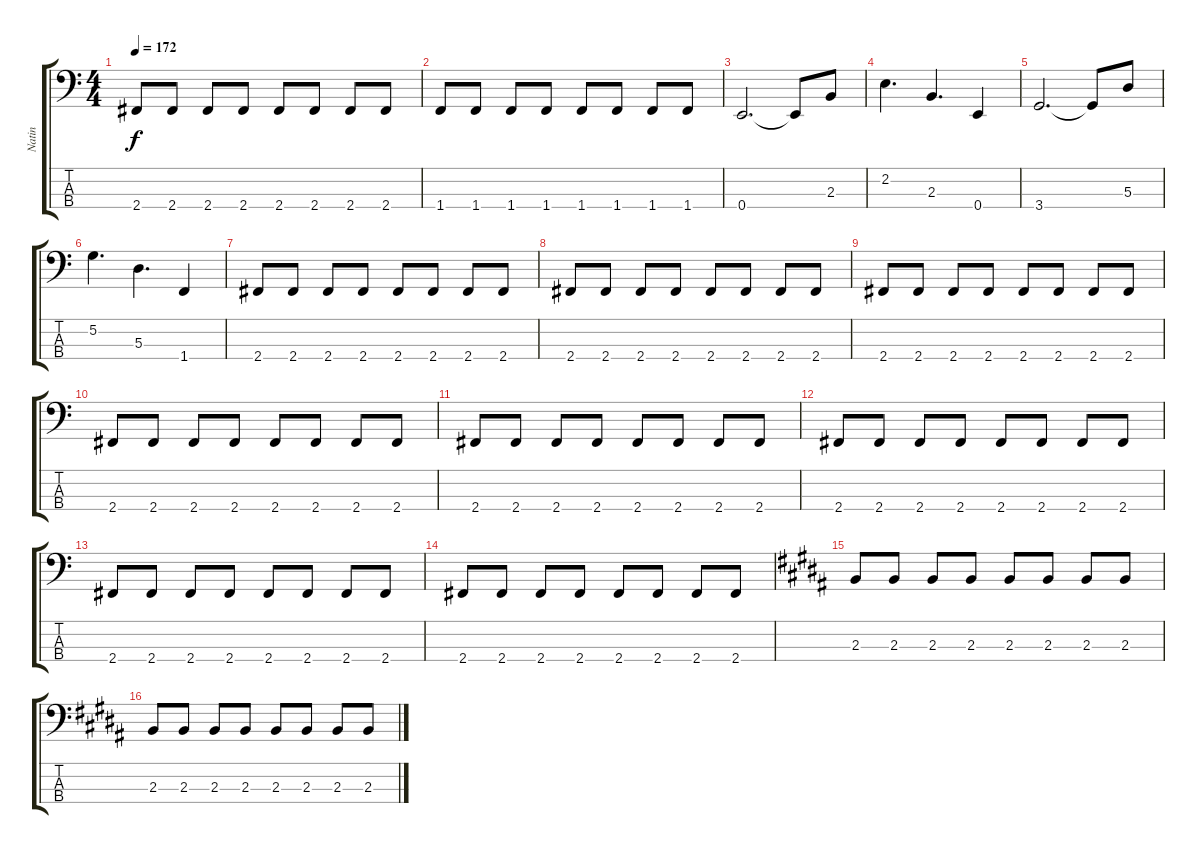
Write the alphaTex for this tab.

\track ("Natin" "Natin") {instrument electricbassfinger}
\staff {score tabs}
\tuning (G2 D2 A1 E1) {hide}
\ts (4 4)
\tempo 172
\clef f4
\ks c
2.4.8{dy f} 2.4.8 2.4.8 2.4.8 2.4.8 2.4.8 2.4.8 2.4.8 |
1.4.8 1.4.8 1.4.8 1.4.8 1.4.8 1.4.8 1.4.8 1.4.8 |
0.4.2{d} 0.4{t}.8 2.3.8 |
2.2.4{d} 2.3.4{d} 0.4.4 |
3.4.2{d} 3.4{t}.8 5.3.8 |
5.2.4{d} 5.3.4{d} 1.4.4 |
2.4.8 2.4.8 2.4.8 2.4.8 2.4.8 2.4.8 2.4.8 2.4.8 |
2.4.8 2.4.8 2.4.8 2.4.8 2.4.8 2.4.8 2.4.8 2.4.8 |
2.4.8 2.4.8 2.4.8 2.4.8 2.4.8 2.4.8 2.4.8 2.4.8 |
2.4.8 2.4.8 2.4.8 2.4.8 2.4.8 2.4.8 2.4.8 2.4.8 |
2.4.8 2.4.8 2.4.8 2.4.8 2.4.8 2.4.8 2.4.8 2.4.8 |
2.4.8 2.4.8 2.4.8 2.4.8 2.4.8 2.4.8 2.4.8 2.4.8 |
2.4.8 2.4.8 2.4.8 2.4.8 2.4.8 2.4.8 2.4.8 2.4.8 |
2.4.8 2.4.8 2.4.8 2.4.8 2.4.8 2.4.8 2.4.8 2.4.8 |
\ks b
2.3.8 2.3.8 2.3.8 2.3.8 2.3.8 2.3.8 2.3.8 2.3.8 |
2.3.8 2.3.8 2.3.8 2.3.8 2.3.8 2.3.8 2.3.8 2.3.8
